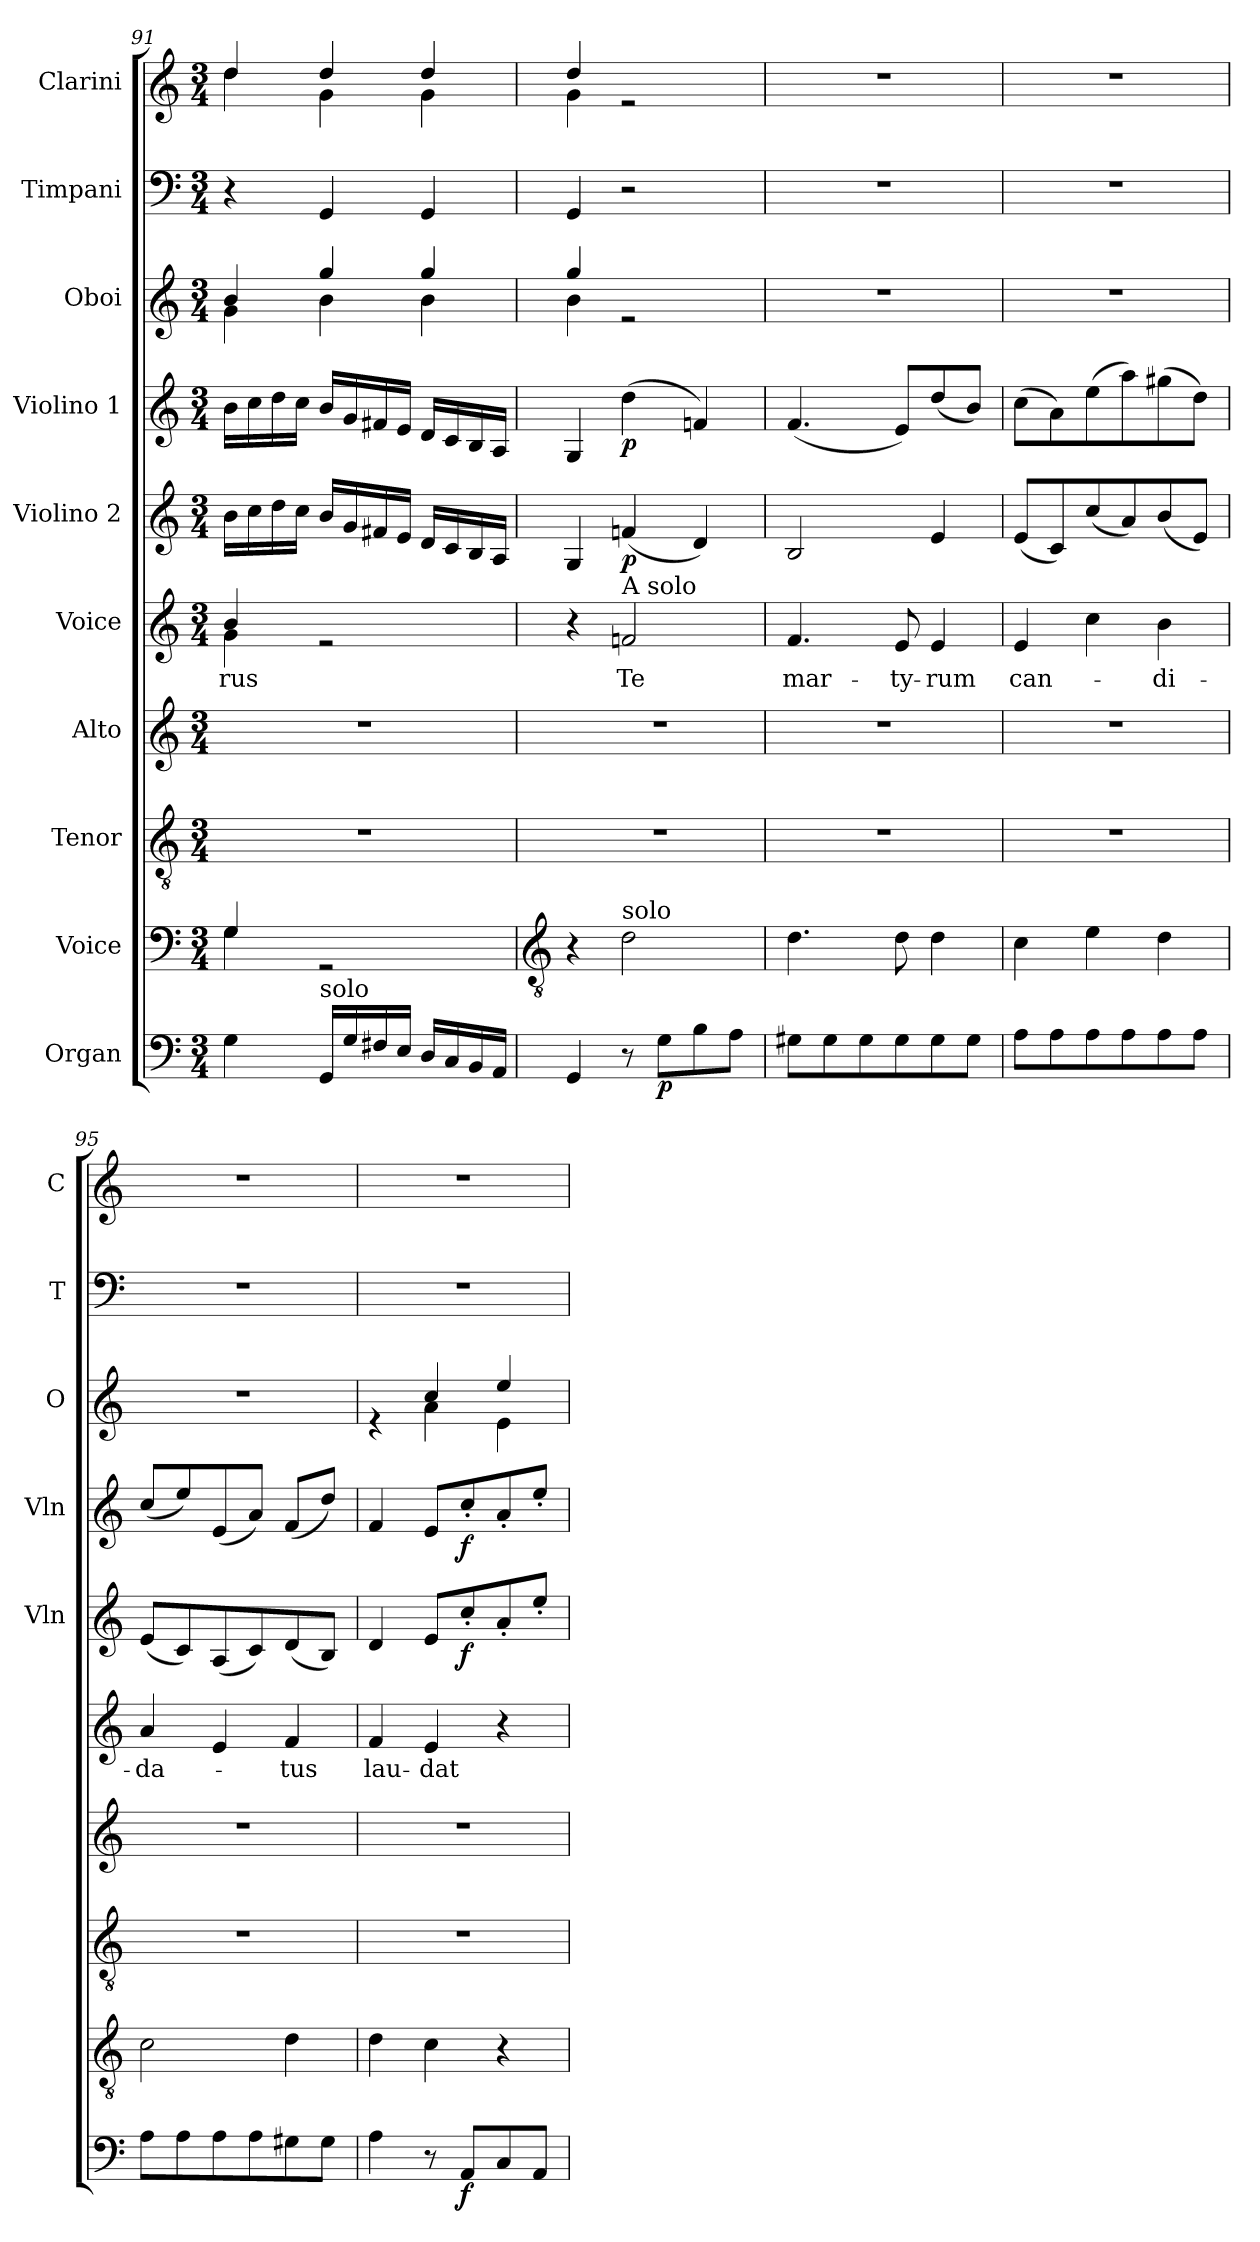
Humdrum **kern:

**kern	**dynam	**kern	**kern	**kern	**kern	**text	**kern	**dynam	**kern	**dynam	**kern	**kern	**kern
*part10	*part10	*part9	*part8	*part7	*part6	*part6	*part5	*part5	*part4	*part4	*part3	*part2	*part1
*staff10	*staff10	*staff9	*staff8	*staff7	*staff6	*staff6	*staff5	*staff5	*staff4	*staff4	*staff3	*staff2	*staff1
*I"Organ	*	*I"Voice	*I"Tenor	*I"Alto	*I"Voice	*	*I"Violino 2	*	*I"Violino 1	*	*I"Oboi	*I"Timpani	*I"Clarini
*	*	*	*	*	*	*	*I'Vln	*	*I'Vln	*	*I'O	*I'T	*I'C
*clefF4	*	*clefF4	*clefGv2	*clefG2	*clefG2	*	*clefG2	*	*clefG2	*	*clefG2	*clefF4	*clefG2
*k[]	*	*k[]	*k[]	*k[]	*k[]	*	*k[]	*	*k[]	*	*k[]	*k[]	*k[]
*M3/4	*	*M3/4	*M3/4	*M3/4	*M3/4	*	*M3/4	*	*M3/4	*	*M3/4	*M3/4	*M3/4
=91	=91	=91	=91	=91	=91	=91	=91	=91	=91	=91	=91	=91	=91
*	*	*^	*	*	*	*	*	*	*	*	*	*	*
!	!	!	!	!	!	!	!LO:LY:b	!	!	!	!	!	!	!
*	*	*	*	*	*	*^	*	*	*	*	*	*^	*	*^
4G\	.	4G/	4G\	2.r	2.r	4b/	4g\	-rus	16b\LL	.	16b\LL	.	4b/	4g\	4r	4dd/	4dd\
.	.	.	.	.	.	.	.	.	16cc\	.	16cc\	.	.	.	.	.	.
.	.	.	.	.	.	.	.	.	16dd\	.	16dd\	.	.	.	.	.	.
.	.	.	.	.	.	.	.	.	16cc\JJ	.	16cc\JJ	.	.	.	.	.	.
!LO:TX:a:t=solo	!	!	!	!	!	!	!	!	!	!	!	!	!	!	!	!	!
16GG/LL	.	2rGG	2ryy	.	.	2re	2ryy	.	16b/LL	.	16b/LL	.	4gg/	4b\	4GG/	4dd/	4g\
16G/	.	.	.	.	.	.	.	.	16g/	.	16g/	.	.	.	.	.	.
16F#X/	.	.	.	.	.	.	.	.	16f#X/	.	16f#X/	.	.	.	.	.	.
16E/JJ	.	.	.	.	.	.	.	.	16e/JJ	.	16e/JJ	.	.	.	.	.	.
16D/LL	.	.	.	.	.	.	.	.	16d/LL	.	16d/LL	.	4gg/	4b\	4GG/	4dd/	4g\
16C/	.	.	.	.	.	.	.	.	16c/	.	16c/	.	.	.	.	.	.
16BB/	.	.	.	.	.	.	.	.	16B/	.	16B/	.	.	.	.	.	.
16AA/JJ	.	.	.	.	.	.	.	.	16A/JJ	.	16A/JJ	.	.	.	.	.	.
*	*	*v	*v	*	*	*v	*v	*	*	*	*	*	*	*	*	*	*
=92	=92	=92	=92	=92	=92	=92	=92	=92	=92	=92	=92	=92	=92	=92	=92
*	*	*clefGv2	*	*	*	*	*	*	*	*	*	*	*	*	*
4GG/	.	4r	2.r	2.r	4r	.	4G/	.	4G/	.	4gg/	4b\	4GG/	4dd/	4g\
!	!	!	!	!	!LO:TX:a:t=A solo	!	!	!	!	!	!	!	!	!	!
!	!	!LO:TX:a:t=solo	!	!	!	!	!	!	!	!	!	!	!	!	!
!	!	!	!	!	!	!LO:LY:b	!	!LO:DY:b	!	!LO:DY:b	!	!	!	!	!
8r	.	2d\	.	.	2fn/	Te	(4fn/	p	(4dd\	p	2re	2ryy	2r	2re	2ryy
!	!LO:DY:b	!	!	!	!	!	!	!	!	!	!	!	!	!	!
8G\L	p	.	.	.	.	.	.	.	.	.	.	.	.	.	.
8B\	.	.	.	.	.	.	4d/)	.	4fn/)	.	.	.	.	.	.
8A\J	.	.	.	.	.	.	.	.	.	.	.	.	.	.	.
*	*	*	*	*	*	*	*	*	*	*	*v	*v	*	*v	*v
=93	=93	=93	=93	=93	=93	=93	=93	=93	=93	=93	=93	=93	=93
!	!	!	!	!	!	!LO:LY:b	!	!	!	!	!	!	!
8G#X\L	.	4.d\	2.r	2.r	4.f/	mar-	2B/	.	(4.f/	.	2.r	2.r	2.r
8G#\	.	.	.	.	.	.	.	.	.	.	.	.	.
8G#\	.	.	.	.	.	.	.	.	.	.	.	.	.
!	!	!	!	!	!	!LO:LY:b	!	!	!	!	!	!	!
8G#\	.	8d\	.	.	8e/	-ty-	.	.	8e/L)	.	.	.	.
!	!	!	!	!	!	!LO:LY:b	!	!	!	!	!	!	!
8G#\	.	4d\	.	.	4e/	-rum	4e/	.	(8dd/	.	.	.	.
8G#\J	.	.	.	.	.	.	.	.	8b/J)	.	.	.	.
=94	=94	=94	=94	=94	=94	=94	=94	=94	=94	=94	=94	=94	=94
!	!	!	!	!	!	!LO:LY:b	!	!	!	!	!	!	!
8A\L	.	4c\	2.r	2.r	4e/	can-	(8e/L	.	(8cc\L	.	2.r	2.r	2.r
8A\	.	.	.	.	.	.	8c/)	.	8a\)	.	.	.	.
8A\	.	4e\	.	.	4cc\	.	(8cc/	.	(8ee\	.	.	.	.
8A\	.	.	.	.	.	.	8a/)	.	8aa\)	.	.	.	.
!	!	!	!	!	!	!LO:LY:b	!	!	!	!	!	!	!
8A\	.	4d\	.	.	4b\	di-	(8b/	.	(8gg#X\	.	.	.	.
8A\J	.	.	.	.	.	.	8e/J)	.	8dd\J)	.	.	.	.
!!LO:PB:g=z
=95	=95	=95	=95	=95	=95	=95	=95	=95	=95	=95	=95	=95	=95
!	!	!	!	!	!	!LO:LY:b	!	!	!	!	!	!	!
8A\L	.	2c\	2.r	2.r	4a/	-da-	(8e/L	.	(8cc/L	.	2.r	2.r	2.r
8A\	.	.	.	.	.	.	8c/)	.	8ee/)	.	.	.	.
8A\	.	.	.	.	4e/	.	(8A/	.	(8e/	.	.	.	.
8A\	.	.	.	.	.	.	8c/)	.	8a/J)	.	.	.	.
!	!	!	!	!	!	!LO:LY:b	!	!	!	!	!	!	!
8G#X\	.	4d\	.	.	4f/	-tus	(8d/	.	(8f/L	.	.	.	.
8G#\J	.	.	.	.	.	.	8B/J)	.	8dd/J)	.	.	.	.
=96	=96	=96	=96	=96	=96	=96	=96	=96	=96	=96	=96	=96	=96
!	!	!	!	!	!	!LO:LY:b	!	!	!	!	!	!	!
*	*	*	*	*	*	*	*	*	*	*	*^	*	*
4A\	.	4d\	2.r	2.r	4f/	lau-	4d/	.	4f/	.	4re	4ryy	2.r	2.r
!	!	!	!	!	!	!LO:LY:b	!	!	!	!	!	!	!	!
8r	.	4c\	.	.	4e/	-dat	8e/L	.	8e/L	.	4cc/	4a\	.	.
!	!LO:DY:b	!	!	!	!	!	!	!LO:DY:b	!	!LO:DY:b	!	!	!	!
8AA/L	f	.	.	.	.	.	8cc'/	f	8cc'/	f	.	.	.	.
8C/	.	4r	.	.	4r	.	8a'/	.	8a'/	.	4ee/	4e\	.	.
8AA/J	.	.	.	.	.	.	8ee'/J	.	8ee'/J	.	.	.	.	.
*	*	*	*	*	*	*	*	*	*	*	*v	*v	*	*
=	=	=	=	=	=	=	=	=	=	=	=	=	=
*-	*-	*-	*-	*-	*-	*-	*-	*-	*-	*-	*-	*-	*-
